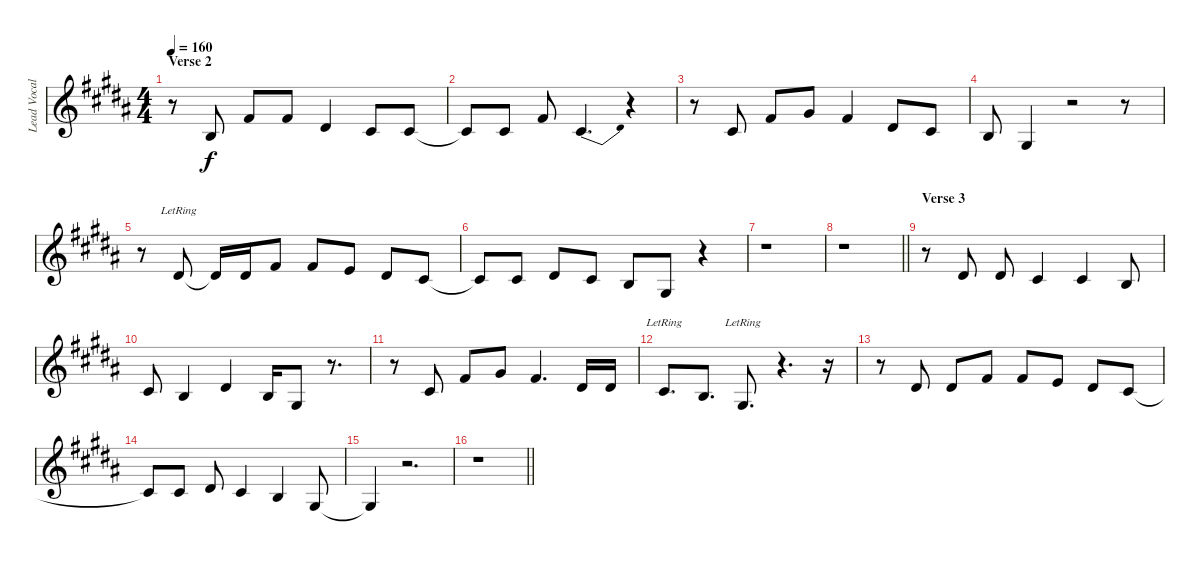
\track ("Lead Vocals" "Lead Vocal") {instrument tenorsax}
\staff {score}
\tuning (E4 B3 G3 D3 A2 E2) {hide}
\ts (4 4)
\section ("" "Verse 2")
\tempo 160
\clef g2
\ks b
r.8{dy f} 0.2.8 2.1.8 2.1.8 4.2.4 2.2.8 2.2.8 |
2.2{t}.8 2.2.8 2.1.8 2.2{be (bend 0 0 60 4)}.4{d} r.4 |
r.8 2.2.8 2.1.8 4.1.8 2.1.4 4.2.8 2.2.8 |
0.2.8 1.3.4 r.2 r.8 |
r.8 4.2{lr}.8 4.2{t}.16 4.2.16 2.1.8 2.1.8 0.1.8 4.2.8 2.2.8 |
2.2{t}.8 2.2.8 4.2.8 2.2.8 0.2.8 1.3.8 r.4 |
r.1 |
\barLineRight lightlight
r.1 |
\section ("" "Verse 3")
r.8 4.2.8 4.2.8 2.2.4 2.2.4 0.2.8 |
2.2.8 0.2.4 4.2.4 0.2.16 1.3.8 r.8{d} |
r.8 2.2.8 2.1.8 4.1.8 2.1.4{d} 4.2.16 4.2.16 |
2.2{lr}.8{d} 0.2.8{d} 1.3{lr}.8{d} r.4{d} r.16 |
r.8 4.2.8 4.2.8 2.1.8 2.1.8 0.1.8 4.2.8 2.2.8 |
2.2{t}.8 2.2.8 4.2.8 2.2.4 0.2.4 1.3.8 |
1.3{t}.4 r.2{d} |
\barLineRight lightlight
r.1
